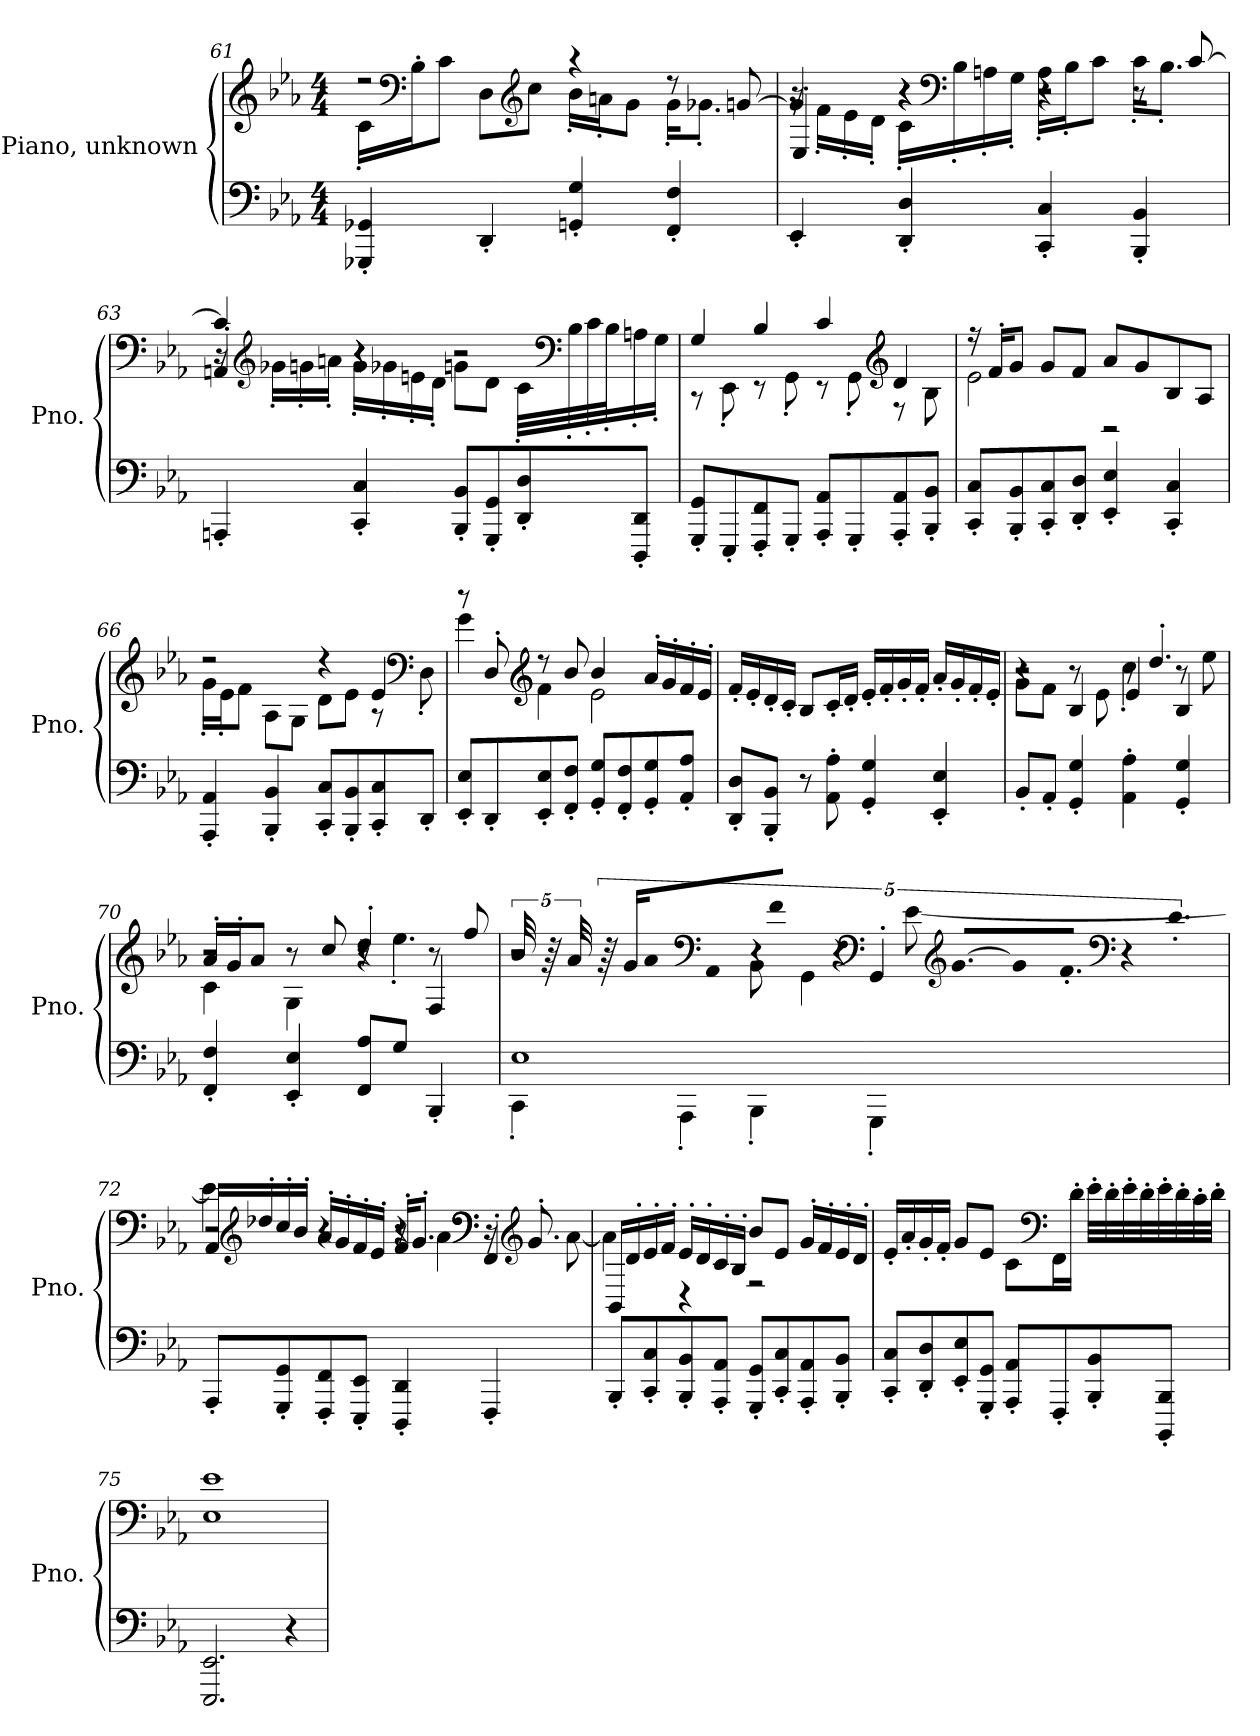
**kern	**kern
*part1	*part1
*staff2	*staff1
*I"Piano, unknown	*
*I'Pno.	*
*clefF4	*clefG2
*k[b-e-a-]	*k[b-e-a-]
*M4/4	*M4/4
=61	=61
*	*^
4GGG-X/' 4GG-X/'	2r	16c'\LL
*	*clefF4	*
.	.	16B-'\J
.	.	8c\J
4DD'/	.	8D\L
*	*clefG2	*
.	.	8cc\J
4GGn/' 4G/'	4r	16b-'\LL
.	.	16an'\J
.	.	8g\J
4FF/' 4F/'	8r	16g'\KL
.	.	8.g-X'\J
.	[8gn/	.
!!LO:LB:g=z
=62	=62	=62
*	*	*^
4EE-'/	4g/]	16r	4E-'/
.	.	16f'\LL	.
.	.	16e-'\	.
.	.	16d'\JJ	.
4DD/' 4D/'	4r	16c'\LL	4r
*	*clefF4	*	*
.	.	16B-'\	.
.	.	16An'\	.
.	.	16G'\JJ	.
4CC/' 4C/'	4r	16A'\LL	2r
.	.	16B-'\J	.
.	.	8c\J	.
4BBB-/' 4BB-/'	8r	16c'\KL	.
.	.	8.B-'\J	.
.	[8c/	.	.
=63	=63	=63	=63
4AAAn'/	4c/]	16r	4AAn'/
*	*clefG2	*	*
.	.	16g-X'\LL	.
.	.	16gn'\	.
.	.	16an'\JJ	.
4CC/' 4C/'	4r	16g'\LL	4r
.	.	16g-X'\	.
.	.	16en'\	.
.	.	16d'\JJ	.
8BBB-/' 8BB-/'L	2r	8gn\L	2r
8GGG/' 8GG/'	.	8d\J	.
8DD/' 8D/'	.	32c'\LLL	.
*	*clefF4	*	*
.	.	32B-'\	.
.	.	32c'\	.
.	.	32B-'\J	.
8DDD/' 8DD/'J	.	16An'\	.
.	.	16G'\JJ	.
*	*	*v	*v
!!LO:LB:g=z
=64	=64	=64
8GGG/' 8GG/'L	4G/	8r
8EEE-'/	.	8EE-'\
8FFF/' 8FF/'	4B-/	8r
8GGG'/J	.	8GG'\
8AAA-/' 8AA-/'L	4c/	8r
8GGG'/	.	8GG'\
*	*clefG2	*
8AAA-/' 8AA-/'	4d/	8r
8BBB-/' 8BB-/'J	.	8B-\
=65	=65	=65
8CC/' 8C/'L	16r	2e-\
.	16f'/KL	.
8BBB-/' 8BB-/'	8g/J	.
8CC/' 8C/'	8g/L	.
8DD/' 8D/'J	8f/J	.
4EE-/' 4E-/'	8a-/L	2r
.	8g/	.
4CC/' 4C/'	8B-/	.
.	8A-/J	.
=66	=66	=66
4AAA-/' 4AA-/'	2r	16g'\LL
.	.	16e-'\J
.	.	8f\J
4BBB-/' 4BB-/'	.	8A-\L
.	.	8G\J
8CC/' 8C/'L	4r	8d\L
8BBB-/' 8BB-/'	.	8e-\J
8CC/' 8C/'	4e-/	8r
*	*clefF4	*
8DD'/J	.	8D'\
!!LO:LB:g=z	!!
=67	=67	=67
8EE-/' 8E-/'L	8r	4g\
8DD'/	8D'/	.
*	*clefG2	*
8EE-/' 8E-/'	8r	4f\
8FF/' 8F/'J	8b-/	.
8GG/' 8G/'L	4b-/	2e-\
8FF/' 8F/'	.	.
8GG/' 8G/'	16a-'/LL	.
.	16g'/	.
8AA-/' 8A-/'J	16f'/	.
.	16e-'/JJ	.
*	*v	*v
=68	=68
8DD/' 8D/'L	16f'/LL
.	16e-'/
8BBB-/' 8BB-/'J	16d'/
.	16c'/JJ
8r	8B-/L
8AA-\' 8A-\'	16c'/L
.	16d'/JJ
4GG/' 4G/'	16e-'/LL
.	16f'/
.	16g'/
.	16f'/JJ
4EE-/' 4E-/'	16a-'/LL
.	16g'/
.	16f'/
.	16e-'/JJ
=69	=69
*	*^
*	*	*^
8BB-'/L	2r	8g\L	4r
8AA-'/J	.	8f\J	.
4GG/' 4G/'	.	8r	4B-/
.	.	8e-\	.
4AA-\' 4A-\'	8r	4cc'\	4e-/
.	4.dd'/	.	.
4GG/' 4G/'	.	8r	4B-/
.	.	8ee-\	.
!!LO:PB:g=z	!!	!!
=70	=70	=70	=70
4FF/' 4F/'	16a-'/LL	4c\	2r
.	16g'/J	.	.
.	8a-/J	.	.
4EE-/' 4E-/'	8r	4G\	.
.	8cc/	.	.
8FF/ 8A-/L	4dd'/	8r	4r
8G/J	.	4.ee-'\	.
4BBB-'/	8r	.	4F/
.	8ff/	.	.
=71	=71	=71	=71
*^	*	*	*
1E-	4CC'\	40b-/	2r	2r
.	.	80r	.	.
.	.	40a-/	.	.
.	.	80r	.	.
.	.	20g/KL	.	.
.	.	8a-/	.	.
*	*	*clefF4	*	*
.	4AAA-'\	8AA-/	.	.
.	.	8f/J	.	.
.	4BBB-'\	128r	8BB-\	4r
*	*	*clefG2	*	*
.	.	[64.g/KLLL	.	.
.	.	32g/JJ]	.	.
.	.	8.f'/J	.	.
.	.	.	4e-\	.
*	*	*clefF4	*	*
.	4GGG'\	16r	.	4GG'/
.	.	8.d'/	.	.
.	.	.	[8e-\	.
*v	*v	*	*	*
!!LO:LB:g=z	!!	!!
=72	=72	=72	=72
8AAA-'/L	16AA-/LL	4e-\]	2r
*	*clefG2	*	*
.	16dd-X'/	.	.
8GGG/' 8GG/'	16cc'/	.	.
.	16b-'/JJ	.	.
8FFF/' 8FF/'	16a-'/LL	4r	.
.	16g'/	.	.
8EEE-/' 8EE-/'J	16f'/	.	.
.	16e-'/JJ	.	.
4DDD/' 4DD/'	16f'/KL	8r	4r
.	8.g'/J	.	.
.	.	4a-\	.
*	*clefF4	*	*
4FFF'/	16r	.	4FF'/
*	*clefG2	*	*
.	8.g'/	.	.
.	.	[8a-\	.
*	*	*v	*v
=73	=73	=73
8BBB-'/L	16BB-/LL	4a-\]
.	16d'/	.
8CC/' 8C/'	16e-'/	.
.	16f'/JJ	.
8BBB-/' 8BB-/'	16e-'/LL	4r
.	16d'/	.
8AAA-/' 8AA-/'J	16c'/	.
.	16B-'/JJ	.
8GGG/' 8GG/'L	8b-/L	2r
8CC/' 8C/'	8e-/J	.
8AAA-/' 8AA-/'	16g'/LL	.
.	16f'/	.
8BBB-/' 8BB-/'J	16e-'/	.
.	16d'/JJ	.
*	*v	*v
!!LO:LB:g=z
=74	=74
8CC/' 8C/'L	16e-'/LL
.	16a-'/
8DD/' 8D/'	16g'/
.	16f'/JJ
8EE-/' 8E-/'	8g/L
8GGG/' 8GG/'J	8e-/J
8AAA-/' 8AA-/'L	8c\L
*	*clefF4
8FFF'/	16FF\L
.	16d'\JJ
8BBB-/' 8BB-/'	32e-'\LLL
.	32d'\
.	32e-'\
.	32d'\
8BBBB-/' 8BBB-/'J	32e-'\
.	32d'\
.	32c'\
.	32d'\JJJ
=75	=75
2.EEE-/ 2.EE-/	1E- 1e-
4r	.
=	=
*-	*-
